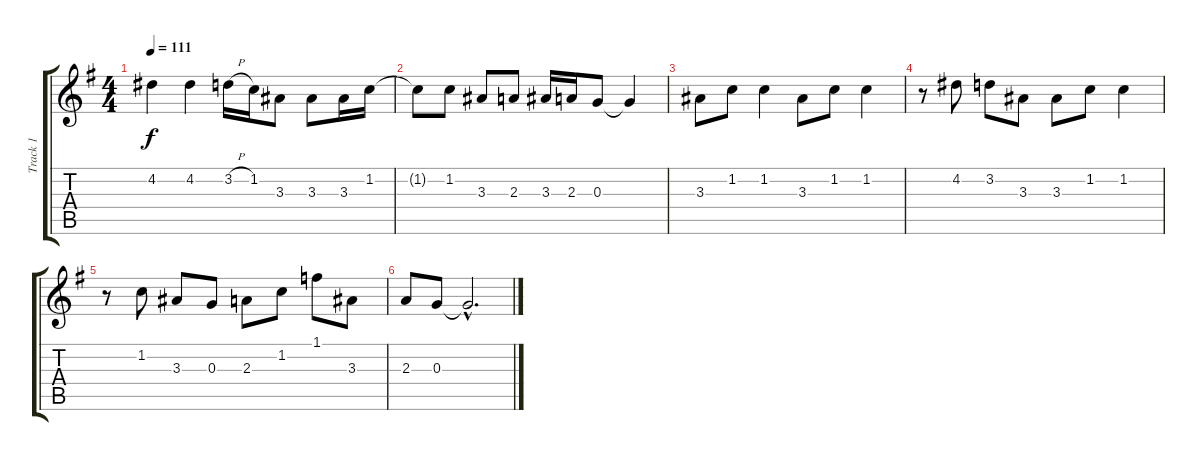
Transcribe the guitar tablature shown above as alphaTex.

\track ("Track 1" "Track 1") {instrument acousticguitarnylon}
\staff {score tabs}
\tuning (E4 B3 G3 D3 A2 E2) {hide}
\ts (4 4)
\tempo 111
\clef g2
\ks g
4.2.4{dy f} 4.2.4 3.2{h}.16 1.2.16 3.3.8 3.3.8 3.3.16 1.2.16 |
1.2{t}.8 1.2.8 3.3.8 2.3.8 3.3.16 2.3.16 0.3.8 0.3{t}.4 |
3.3.8 1.2.8 1.2.4 3.3.8 1.2.8 1.2.4 |
r.8 4.2.8 3.2.8 3.3.8 3.3.8 1.2.8 1.2.4 |
r.8 1.2.8 3.3.8 0.3.8 2.3.8 1.2.8 1.1.8 3.3.8 |
2.3.8 0.3.8 0.3{hac t}.2{d}
